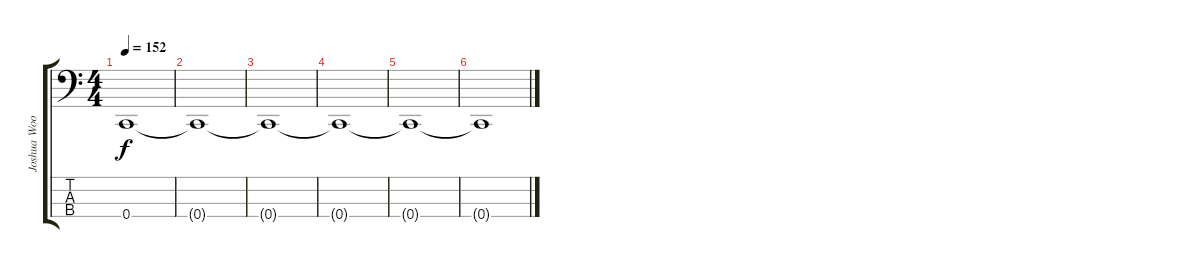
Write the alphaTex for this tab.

\track ("Joshua Woodward" "Joshua Woo") {instrument electricbassfinger}
\staff {score tabs}
\tuning (F2 C2 G1 C1) {hide}
\ts (4 4)
\tempo 152
\clef f4
\ks c
0.4{t}.1{dy f} |
0.4{t}.1 |
0.4{t}.1{volume 3} |
0.4{t}.1 |
0.4{t}.1 |
0.4{t}.1
